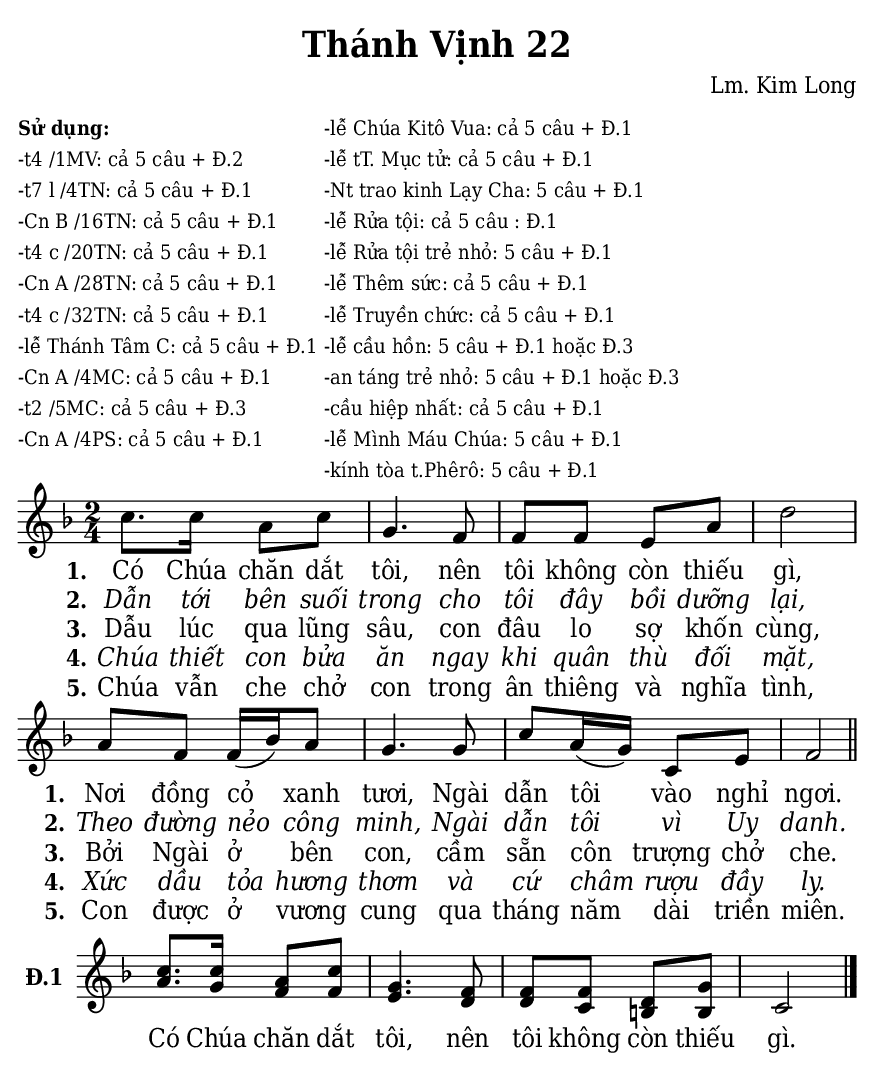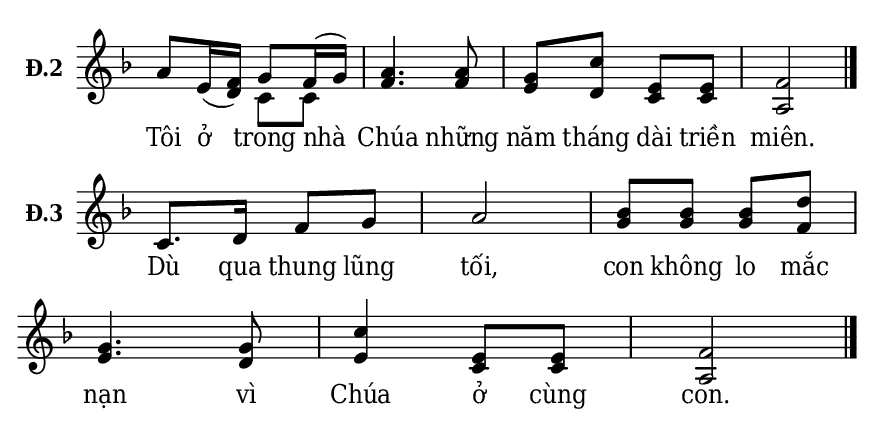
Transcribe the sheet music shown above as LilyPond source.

% Cài đặt chung
\version "2.22.1"
\include "english.ly"

\header {
  title = "Thánh Vịnh 22"
  composer = "Lm. Kim Long"
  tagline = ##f
}

% mã nguồn cho những chức năng chưa hỗ trợ trong phiên bản lilypond hiện tại
% cung cấp bởi cộng đồng lilypond khi gửi email đến lilypond-user@gnu.org
% in số phiên khúc trên mỗi dòng
#(define (add-grob-definition grob-name grob-entry)
     (set! all-grob-descriptions
           (cons ((@@ (lily) completize-grob-entry)
                  (cons grob-name grob-entry))
                 all-grob-descriptions)))

#(add-grob-definition
    'StanzaNumberSpanner
    `((direction . ,LEFT)
      (font-series . bold)
      (padding . 1.0)
      (side-axis . ,X)
      (stencil . ,ly:text-interface::print)
      (X-offset . ,ly:side-position-interface::x-aligned-side)
      (Y-extent . ,grob::always-Y-extent-from-stencil)
      (meta . ((class . Spanner)
               (interfaces . (font-interface
                              side-position-interface
                              stanza-number-interface
                              text-interface))))))

\layout {
    \context {
      \Global
      \grobdescriptions #all-grob-descriptions
    }
    \context {
      \Score
      \remove Stanza_number_align_engraver
      \consists
        #(lambda (context)
           (let ((texts '())
                 (syllables '()))
             (make-engraver
              (acknowledgers
               ((stanza-number-interface engraver grob source-engraver)
                  (set! texts (cons grob texts)))
               ((lyric-syllable-interface engraver grob source-engraver)
                  (set! syllables (cons grob syllables))))
              ((stop-translation-timestep engraver)
                 (for-each
                  (lambda (text)
                    (for-each
                     (lambda (syllable)
                       (ly:pointer-group-interface::add-grob
                        text
                        'side-support-elements
                        syllable))
                     syllables))
                  texts)
                 (set! syllables '())))))
    }
    \context {
      \Lyrics
      \remove Stanza_number_engraver
      \consists
        #(lambda (context)
           (let ((text #f)
                 (last-stanza #f))
             (make-engraver
              ((process-music engraver)
                 (let ((stanza (ly:context-property context 'stanza #f)))
                   (if (and stanza (not (equal? stanza last-stanza)))
                       (let ((column (ly:context-property context
'currentCommandColumn)))
                         (set! last-stanza stanza)
                         (if text
                             (ly:spanner-set-bound! text RIGHT column))
                         (set! text (ly:engraver-make-grob engraver
'StanzaNumberSpanner '()))
                         (ly:grob-set-property! text 'text stanza)
                         (ly:spanner-set-bound! text LEFT column)))))
              ((finalize engraver)
                 (if text
                     (let ((column (ly:context-property context
'currentCommandColumn)))
                       (ly:spanner-set-bound! text RIGHT column)))))))
      \override StanzaNumberSpanner.horizon-padding = 10000
    }
}

stanzaReminderOff =
  \temporary \override StanzaNumberSpanner.after-line-breaking =
     #(lambda (grob)
        ;; Can be replaced with (not (first-broken-spanner? grob)) in 2.23.
        (if (let ((siblings (ly:spanner-broken-into (ly:grob-original grob))))
              (and (pair? siblings)
                   (not (eq? grob (car siblings)))))
            (ly:grob-suicide! grob)))

stanzaReminderOn = \undo \stanzaReminderOff
% kết thúc mã nguồn

% Nhạc
nhacPhanMot = \relative c'' {
  \key f \major
  \time 2/4
  c8. c16 a8 c |
  g4. f8 | f f e a |
  d2 |
  a8 f f16 (bf) a8 |
  g4. g8 |
  c a16 (g) c,8 e |
  f2 \bar "||"
}

nhacPhanHai = \relative c'' {
  \key f \major
  \time 2/4
  <<
    {
      c8. c16 a8 c |
      g4. f8 |
      f f d g
    }
    {
      a8. g16 f8 f |
      e4. d8 |
      d c b! b
    }
  >>
  c2 \bar "|."
}

nhacPhanBa = \relative c'' {
  \key f \major
  \time 2/4
  a8 e16 (<f d>)
  <<
    {
      \voiceOne
      g8 f16 (g)
    }
    \new Voice = "splitpart" {
      \voiceTwo
      c,8 c
    }
  >>
  \oneVoice
  <<
    {
      a'4. a8 |
      g c e, e |
      f2 \bar "|."
    }
    {
      f4. f8 |
      e d c c |
      a2
    }
  >>
}

nhacPhanBon = \relative c' {
  \key f \major
  \time 2/4
  c8. d16 f8 g |
  a2 |
  <<
    {
      bf8 bf bf d |
      g,4. g8 |
      c4 e,8 e |
      f2 \bar "|."
    }
    {
      g8 g g f |
      e4. d8 |
      e4 c8 c |
      a2
    }
  >>
}

% Lời
loiPhanMot = \lyricmode {
  <<
    {
      \set stanza = "1."
      Có Chúa chăn dắt tôi, nên tôi không còn thiếu gì,
      Nơi đồng cỏ xanh tươi, Ngài dẫn tôi vào nghỉ ngơi.
    }
    \new Lyrics {
	    \set associatedVoice = "beSop"
	    \set stanza = "2."
      \override Lyrics.LyricText.font-shape = #'italic
      Dẫn tới bên suối trong cho tôi đây bồi dưỡng lại,
      Theo đường nẻo công minh, Ngài dẫn tôi vì Uy danh.
    }
    \new Lyrics {
	    \set associatedVoice = "beSop"
	    \set stanza = "3."
      Dẫu lúc qua lũng sâu, con đâu lo sợ khốn cùng,
      Bởi Ngài ở bên con, cầm sẵn côn trượng chở che.
    }
    \new Lyrics {
	    \set associatedVoice = "beSop"
	    \set stanza = "4."
      \override Lyrics.LyricText.font-shape = #'italic
      Chúa thiết con bửa ăn ngay khi quân thù đối mặt,
      Xức dầu tỏa hương thơm và cứ châm rượu đầy ly.
    }
    \new Lyrics {
	    \set associatedVoice = "beSop"
	    \set stanza = "5."
      Chúa vẫn che chở con trong ân thiêng và nghĩa tình,
      Con được ở vương cung qua tháng năm dài triền miên.
    }
  >>
}

loiPhanHai = \lyricmode {
  Có Chúa chăn dắt tôi, nên tôi không còn thiếu gì.
}

loiPhanBa = \lyricmode {
  Tôi ở trong nhà Chúa những năm tháng dài triền miên.
}

loiPhanBon = \lyricmode {
  Dù qua thung lũng tối, con không lo mắc nạn vì Chúa ở cùng con.
}

% Dàn trang
\paper {
  #(set-paper-size "a5")
  top-margin = 3\mm
  bottom-margin = 3\mm
  left-margin = 3\mm
  right-margin = 3\mm
  indent = #0
  #(define fonts
	 (make-pango-font-tree "Deja Vu Serif Condensed"
	 		       "Deja Vu Serif Condensed"
			       "Deja Vu Serif Condensed"
			       (/ 20 20)))
  print-page-number = ##f
  ragged-bottom = ##t
}

\markup {
  \vspace #1
  %\fill-line {
    \column {
      \left-align {
        \line { \bold \small "Sử dụng:" }
        \line { \small "-t4 /1MV: cả 5 câu + Đ.2" }
        \line { \small "-t7 l /4TN: cả 5 câu + Đ.1" }
        \line { \small "-Cn B /16TN: cả 5 câu + Đ.1" }
        \line { \small "-t4 c /20TN: cả 5 câu + Đ.1" }
        \line { \small "-Cn A /28TN: cả 5 câu + Đ.1" }
        \line { \small "-t4 c /32TN: cả 5 câu + Đ.1" }
        \line { \small "-lễ Thánh Tâm C: cả 5 câu + Đ.1" }
        \line { \small "-Cn A /4MC: cả 5 câu + Đ.1" }
        \line { \small "-t2 /5MC: cả 5 câu + Đ.3" }
        \line { \small "-Cn A /4PS: cả 5 câu + Đ.1" }
      }
    }
    \column {
      \left-align {
        \line { \small "-lễ Chúa Kitô Vua: cả 5 câu + Đ.1" }
        \line { \small "-lễ tT. Mục tử: cả 5 câu + Đ.1" }
        \line { \small "-Nt trao kinh Lạy Cha: 5 câu + Đ.1" }
        \line { \small "-lễ Rửa tội: cả 5 câu : Đ.1" }
        \line { \small "-lễ Rửa tội trẻ nhỏ: 5 câu + Đ.1" }
        \line { \small "-lễ Thêm sức: cả 5 câu + Đ.1" }
        \line { \small "-lễ Truyền chức: cả 5 câu + Đ.1" }
        \line { \small "-lễ cầu hồn: 5 câu + Đ.1 hoặc Đ.3" }
        \line { \small "-an táng trẻ nhỏ: 5 câu + Đ.1 hoặc Đ.3" }
        \line { \small "-cầu hiệp nhất: cả 5 câu + Đ.1" }
        \line { \small "-lễ Mình Máu Chúa: 5 câu + Đ.1" }
        \line { \small "-kính tòa t.Phêrô: 5 câu + Đ.1" }
      }
    }
  %}
}

\score {
  <<
    \new Staff <<
        \clef treble
        \new Voice = beSop {
          \nhacPhanMot
        }
      \new Lyrics \lyricsto beSop \loiPhanMot
    >>
  >>
  \layout {
    \override Lyrics.LyricSpace.minimum-distance = #1
    \override Score.BarNumber.break-visibility = ##(#f #f #f)
    \override Score.SpacingSpanner.uniform-stretching = ##t
    ragged-last = ##f
  }
}

\score {
  <<
    \new Staff \with {
      \remove "Time_signature_engraver"
      instrumentName = \markup { \bold "Đ.1" }} <<
        \clef treble
        \new Voice = beSop {
          \nhacPhanHai
        }
      \new Lyrics \lyricsto beSop \loiPhanHai
    >>
  >>
  \layout {
    indent = 10
    \override Lyrics.LyricSpace.minimum-distance = #0.6
    \override Score.BarNumber.break-visibility = ##(#f #f #f)
    \override Score.SpacingSpanner.uniform-stretching = ##t
    ragged-last = ##f
  }
}

\score {
  <<
    \new Staff \with {
      \remove "Time_signature_engraver"
      instrumentName = \markup { \bold "Đ.2" }} <<
        \clef treble
        \new Voice = beSop {
          \nhacPhanBa
        }
      \new Lyrics \lyricsto beSop \loiPhanBa
    >>
  >>
  \layout {
    indent = 10
    \override Lyrics.LyricSpace.minimum-distance = #0.6
    \override Score.BarNumber.break-visibility = ##(#f #f #f)
    \override Score.SpacingSpanner.uniform-stretching = ##t
    ragged-last = ##f
  }
}

\score {
  <<
    \new Staff \with {
      \remove "Time_signature_engraver"
      instrumentName = \markup { \bold "Đ.3" }} <<
        \clef treble
        \new Voice = beSop {
          \nhacPhanBon
        }
      \new Lyrics \lyricsto beSop \loiPhanBon
    >>
  >>
  \layout {
    indent = 10
    \override Lyrics.LyricSpace.minimum-distance = #0.6
    \override Score.BarNumber.break-visibility = ##(#f #f #f)
    \override Score.SpacingSpanner.uniform-stretching = ##t
    ragged-last = ##f
  }
}
